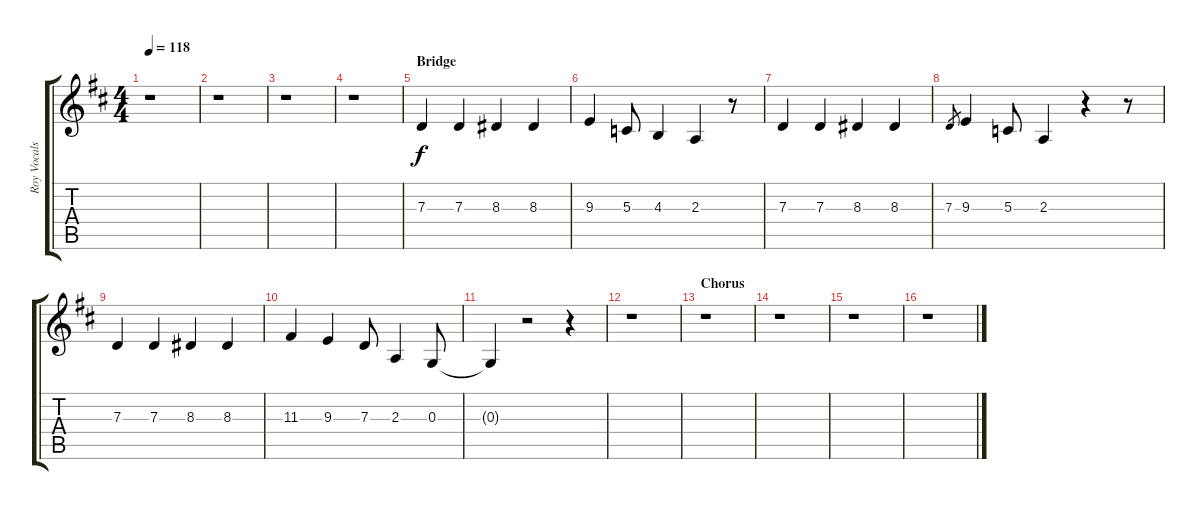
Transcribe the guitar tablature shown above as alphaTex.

\track ("Roy Vocals" "Roy Vocals") {instrument altosax}
\staff {score tabs}
\tuning (E4 B3 G3 D3 A2 E2) {hide}
\ts (4 4)
\tempo 118
\clef g2
\ks d
r.1{dy f} |
r.1 |
r.1 |
r.1 |
\section ("" "Bridge")
7.3.4 7.3.4 8.3.4 8.3.4 |
9.3.4 5.3.8 4.3.4 2.3.4 r.8 |
7.3.4 7.3.4 8.3.4 8.3.4 |
7.3.8{gr} 9.3.4 5.3.8 2.3.4 r.4 r.8 |
7.3.4 7.3.4 8.3.4 8.3.4 |
11.3.4 9.3.4 7.3.8 2.3.4 0.3.8 |
0.3{t}.4 r.2 r.4 |
r.1 |
\section ("" "Chorus")
r.1 |
r.1 |
r.1 |
r.1
